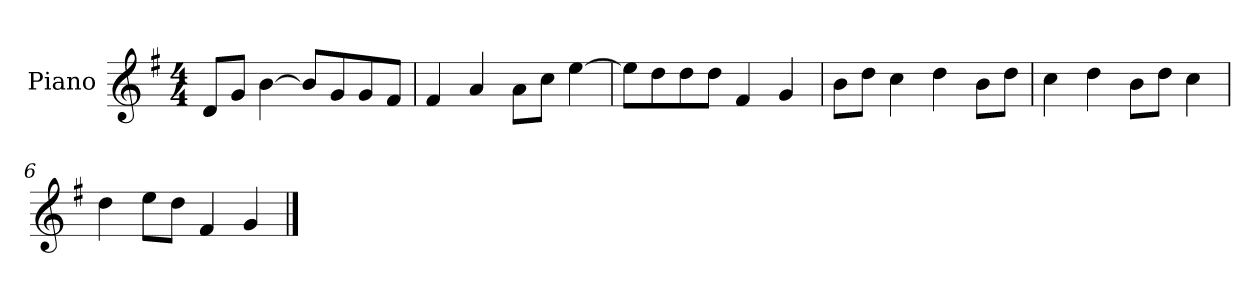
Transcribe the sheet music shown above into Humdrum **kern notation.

**kern
*part1
*staff1
*I"Piano
*I'P-no
*clefG2
*k[f#]
*M4/4
*MM90
=1
8d/L
8g/J
[4b\
8b/L]
8g/
8g/
8f#/J
=2
4f#/
4a/
8a\L
8cc\J
[4ee\
=3
8ee\L]
8dd\
8dd\
8dd\J
4f#/
4g/
=4
8b\L
8dd\J
4cc\
4dd\
8b\L
8dd\J
=5
4cc\
4dd\
8b\L
8dd\J
4cc\
=6
4dd\
8ee\L
8dd\J
4f#/
4g/
==
*-
